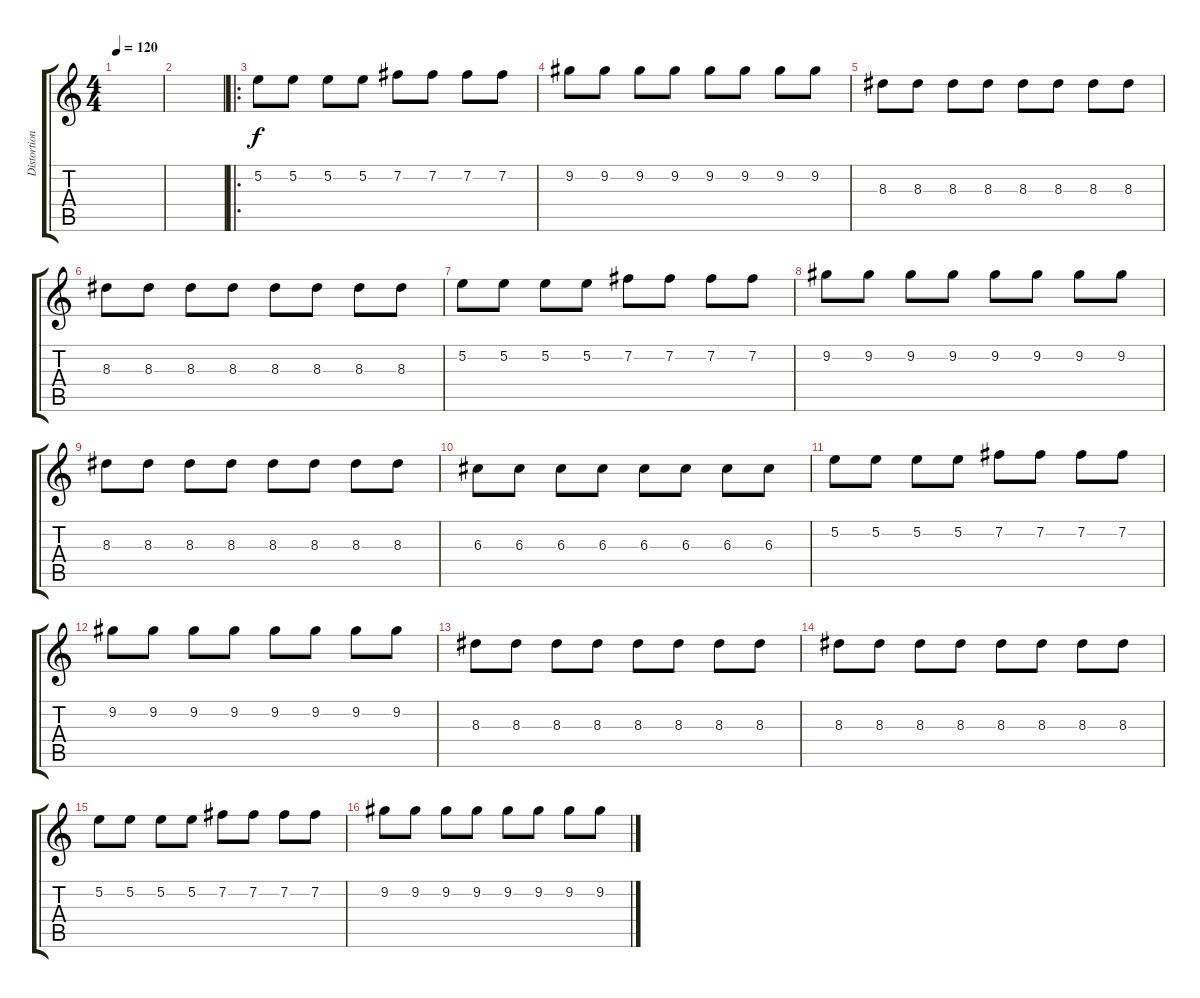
\track ("Distortion 2" "Distortion") {instrument distortionguitar}
\staff {score tabs}
\tuning (E4 B3 G3 D3 A2 D2) {hide}
\ts (4 4)
\tempo 120
\clef g2
\ks c
|
|
\ro
5.2.8 5.2.8 5.2.8 5.2.8 7.2.8 7.2.8 7.2.8 7.2.8 |
9.2.8 9.2.8 9.2.8 9.2.8 9.2.8 9.2.8 9.2.8 9.2.8 |
8.3.8 8.3.8 8.3.8 8.3.8 8.3.8 8.3.8 8.3.8 8.3.8 |
8.3.8 8.3.8 8.3.8 8.3.8 8.3.8 8.3.8 8.3.8 8.3.8 |
5.2.8 5.2.8 5.2.8 5.2.8 7.2.8 7.2.8 7.2.8 7.2.8 |
9.2.8 9.2.8 9.2.8 9.2.8 9.2.8 9.2.8 9.2.8 9.2.8 |
8.3.8 8.3.8 8.3.8 8.3.8 8.3.8 8.3.8 8.3.8 8.3.8 |
6.3.8 6.3.8 6.3.8 6.3.8 6.3.8 6.3.8 6.3.8 6.3.8 |
5.2.8 5.2.8 5.2.8 5.2.8 7.2.8 7.2.8 7.2.8 7.2.8 |
9.2.8 9.2.8 9.2.8 9.2.8 9.2.8 9.2.8 9.2.8 9.2.8 |
8.3.8 8.3.8 8.3.8 8.3.8 8.3.8 8.3.8 8.3.8 8.3.8 |
8.3.8 8.3.8 8.3.8 8.3.8 8.3.8 8.3.8 8.3.8 8.3.8 |
5.2.8 5.2.8 5.2.8 5.2.8 7.2.8 7.2.8 7.2.8 7.2.8 |
9.2.8 9.2.8 9.2.8 9.2.8 9.2.8 9.2.8 9.2.8 9.2.8
